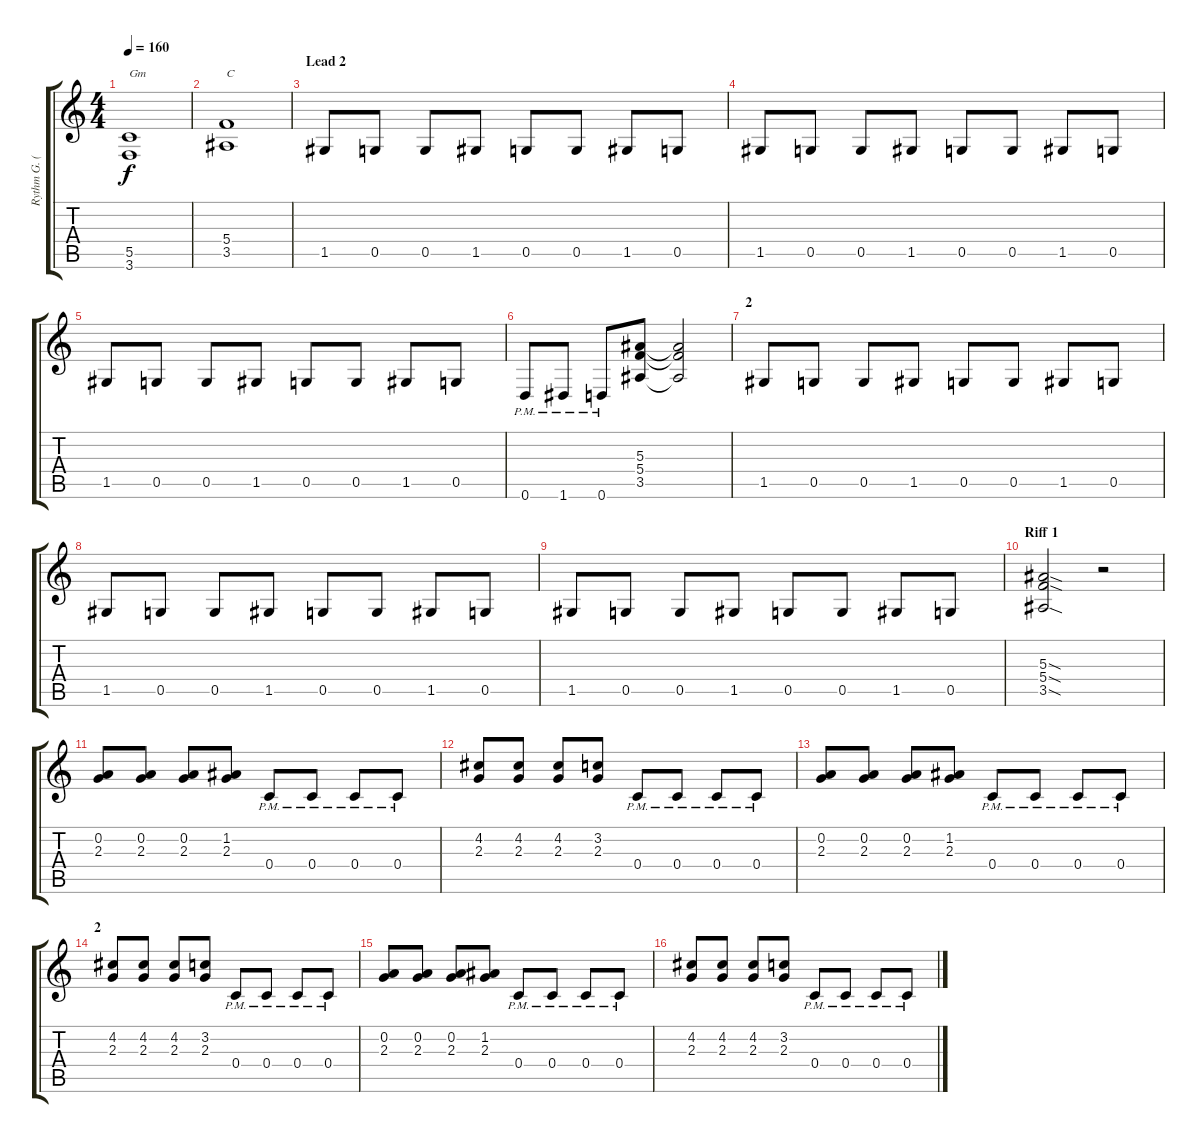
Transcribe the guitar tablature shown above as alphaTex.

\track ("Rythm G. (Sven Fischer)" "Rythm G. (") {instrument distortionguitar}
\staff {score tabs}
\tuning (D4 A3 F3 C3 G2 D2) {hide}
\ts (4 4)
\tempo 160
\clef g2
\ks c
(5.5 3.6).1{txt "Gm" dy f} |
(5.4 3.5).1{txt "C"} |
\section ("" "Lead 2")
1.5.8 0.5.8 0.5.8 1.5.8 0.5.8 0.5.8 1.5.8 0.5.8 |
1.5.8 0.5.8 0.5.8 1.5.8 0.5.8 0.5.8 1.5.8 0.5.8 |
1.5.8 0.5.8 0.5.8 1.5.8 0.5.8 0.5.8 1.5.8 0.5.8 |
0.6{pm}.8 1.6{pm}.8 0.6{pm}.8 (5.3 5.4 3.5).8 (5.3{t} 5.4{t} 3.5{t}).2 |
\section ("" "2")
1.5.8 0.5.8 0.5.8 1.5.8 0.5.8 0.5.8 1.5.8 0.5.8 |
1.5.8 0.5.8 0.5.8 1.5.8 0.5.8 0.5.8 1.5.8 0.5.8 |
1.5.8 0.5.8 0.5.8 1.5.8 0.5.8 0.5.8 1.5.8 0.5.8 |
\section ("" "Riff 1")
(5.3{sod} 5.4{sod} 3.5{sod}).2 r.2 |
(0.2 2.3).8 (0.2 2.3).8 (0.2 2.3).8 (1.2 2.3).8 0.4{pm}.8 0.4{pm}.8 0.4{pm}.8 0.4{pm}.8 |
(4.2 2.3).8 (4.2 2.3).8 (4.2 2.3).8 (3.2 2.3).8 0.4{pm}.8 0.4{pm}.8 0.4{pm}.8 0.4{pm}.8 |
(0.2 2.3).8 (0.2 2.3).8 (0.2 2.3).8 (1.2 2.3).8 0.4{pm}.8 0.4{pm}.8 0.4{pm}.8 0.4{pm}.8 |
\section ("" "2")
(4.2 2.3).8 (4.2 2.3).8 (4.2 2.3).8 (3.2 2.3).8 0.4{pm}.8 0.4{pm}.8 0.4{pm}.8 0.4{pm}.8 |
(0.2 2.3).8 (0.2 2.3).8 (0.2 2.3).8 (1.2 2.3).8 0.4{pm}.8 0.4{pm}.8 0.4{pm}.8 0.4{pm}.8 |
(4.2 2.3).8 (4.2 2.3).8 (4.2 2.3).8 (3.2 2.3).8 0.4{pm}.8 0.4{pm}.8 0.4{pm}.8 0.4{pm}.8
